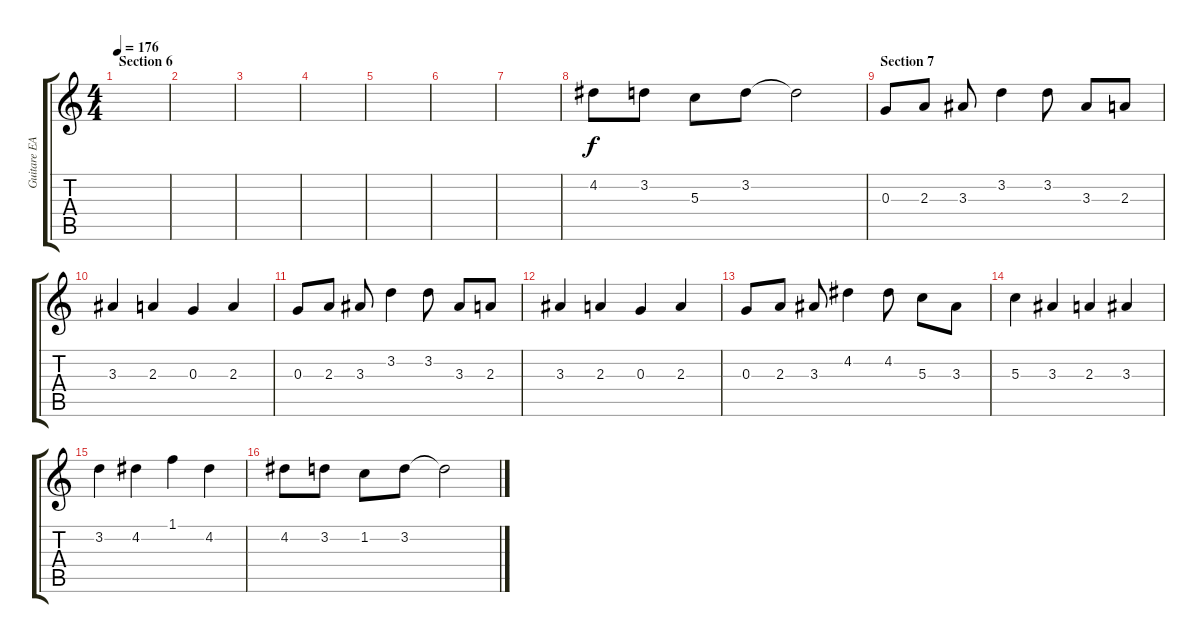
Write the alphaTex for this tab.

\track ("Guitare EADGBE" "Guitare EA") {instrument distortionguitar}
\staff {score tabs}
\tuning (E4 B3 G3 D3 A2 E2) {hide}
\ts (4 4)
\section ("" "Section 6")
\tempo 176
\clef g2
\ks c
|
|
|
|
|
|
|
4.2.8 3.2.8 5.3.8 3.2.8 3.2{t}.2 |
\section ("" "Section 7")
0.3.8 2.3.8 3.3.8 3.2.4 3.2.8 3.3.8 2.3.8 |
3.3.4 2.3.4 0.3.4 2.3.4 |
0.3.8 2.3.8 3.3.8 3.2.4 3.2.8 3.3.8 2.3.8 |
3.3.4 2.3.4 0.3.4 2.3.4 |
0.3.8 2.3.8 3.3.8 4.2.4 4.2.8 5.3.8 3.3.8 |
5.3.4 3.3.4 2.3.4 3.3.4 |
3.2.4 4.2.4 1.1.4 4.2.4 |
4.2.8 3.2.8 1.2.8 3.2.8 3.2{t}.2
